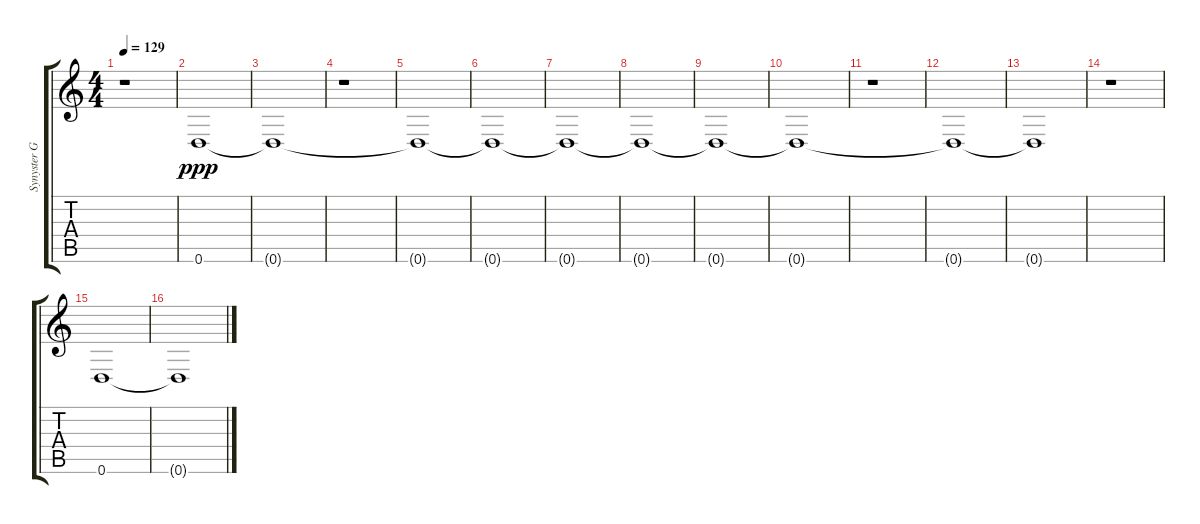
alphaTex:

\track ("Synyster Gates (Solo)" "Synyster G") {instrument distortionguitar}
\staff {score tabs}
\tuning (E4 B3 G3 D3 A2 D2) {hide}
\ts (4 4)
\tempo 129
\clef g2
\ks c
r.1{dy ppp} |
0.6{t}.1 |
0.6{t}.1 |
r.1 |
0.6{t}.1 |
0.6{t}.1 |
0.6{t}.1 |
0.6{t}.1 |
0.6{t}.1 |
0.6{t}.1 |
r.1 |
0.6{t}.1 |
0.6{t}.1 |
r.1 |
0.6.1 |
0.6{t}.1
